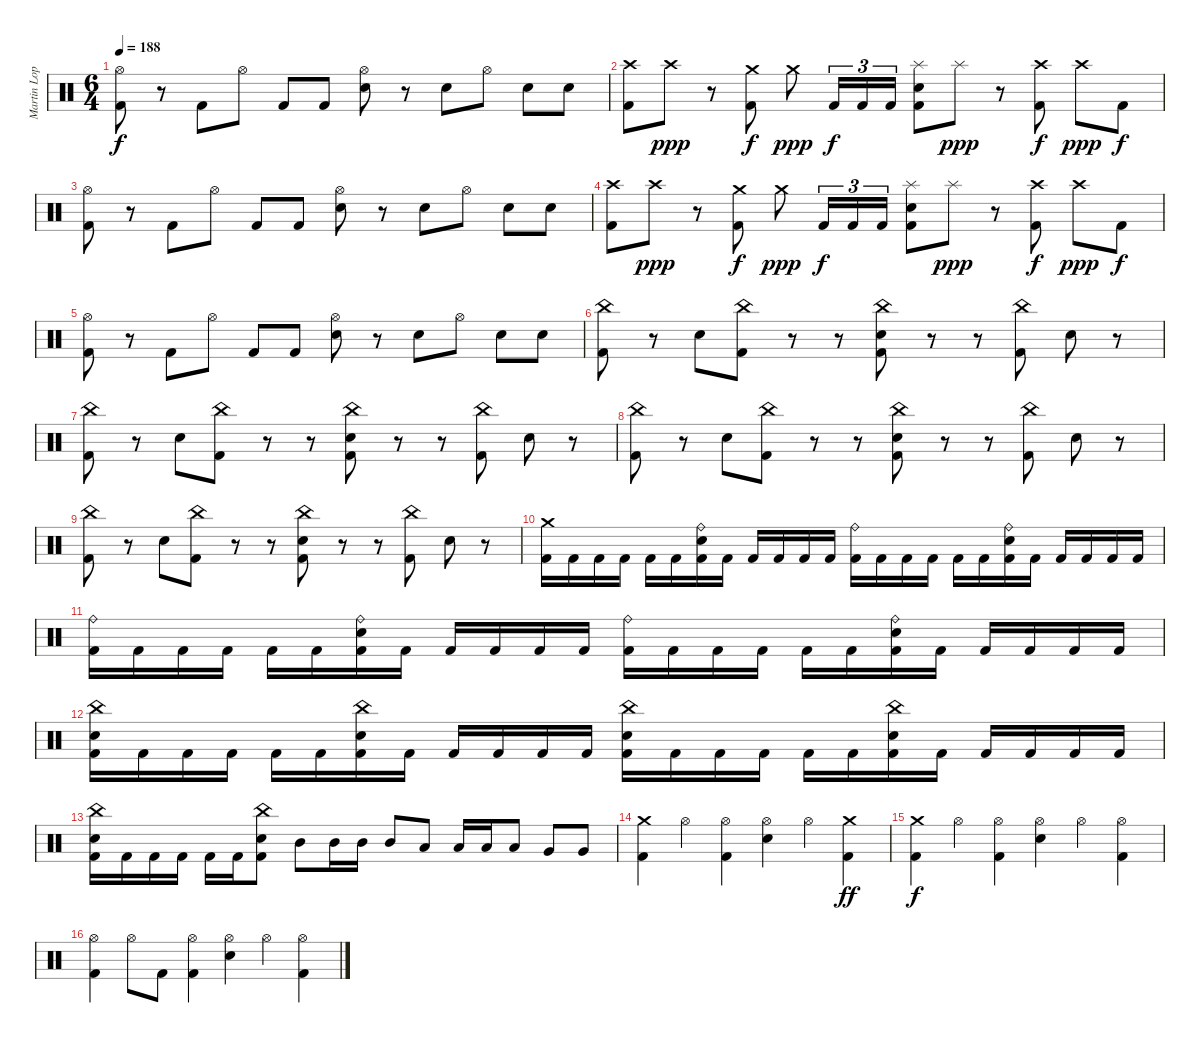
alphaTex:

\track ("Martin Lopez" "Martin Lop") {mute instrument percussion}
\staff {score}
\articulation defaults
\ts (6 4)
\tempo 188
\clef neutral
\ks c
("Hi-Hat (open)" "Kick (hit) 2").8{dy f} r.8 "Kick (hit) 2".8 "Hi-Hat (open)".8 "Kick (hit) 2".8 "Kick (hit) 2".8 ("Hi-Hat (open)" "Electric Snare (hit)").8 r.8 "Electric Snare (hit)".8 "Hi-Hat (open)".8 "Electric Snare (hit)".8 "Electric Snare (hit)".8 |
("Crash high (hit)" "Kick (hit) 2").8 "Crash high (hit)".8{dy ppp} r.8 ("Crash medium (hit)" "Kick (hit) 2").8{dy f} "Crash medium (hit)".8{dy ppp} "Kick (hit) 2".16{tu (3 2) dy f} "Kick (hit) 2".16{tu (3 2)} "Kick (hit) 2".16{tu (3 2)} ("Splash (hit)" "Electric Snare (hit)" "Kick (hit) 2").8 "Splash (hit)".8{dy ppp} r.8 ("Crash high (hit)" "Kick (hit) 2").8{dy f} "Crash high (hit)".8{dy ppp} "Kick (hit) 2".8{dy f} |
("Hi-Hat (open)" "Kick (hit) 2").8 r.8 "Kick (hit) 2".8 "Hi-Hat (open)".8 "Kick (hit) 2".8 "Kick (hit) 2".8 ("Hi-Hat (open)" "Electric Snare (hit)").8 r.8 "Electric Snare (hit)".8 "Hi-Hat (open)".8 "Electric Snare (hit)".8 "Electric Snare (hit)".8 |
("Crash high (hit)" "Kick (hit) 2").8 "Crash high (hit)".8{dy ppp} r.8 ("Crash medium (hit)" "Kick (hit) 2").8{dy f} "Crash medium (hit)".8{dy ppp} "Kick (hit) 2".16{tu (3 2) dy f} "Kick (hit) 2".16{tu (3 2)} "Kick (hit) 2".16{tu (3 2)} ("Splash (hit)" "Electric Snare (hit)" "Kick (hit) 2").8 "Splash (hit)".8{dy ppp} r.8 ("Crash high (hit)" "Kick (hit) 2").8{dy f} "Crash high (hit)".8{dy ppp} "Kick (hit) 2".8{dy f} |
("Hi-Hat (open)" "Kick (hit) 2").8 r.8 "Kick (hit) 2".8 "Hi-Hat (open)".8 "Kick (hit) 2".8 "Kick (hit) 2".8 ("Hi-Hat (open)" "Electric Snare (hit)").8 r.8 "Electric Snare (hit)".8 "Hi-Hat (open)".8 "Electric Snare (hit)".8 "Electric Snare (hit)".8 |
("China (hit)" "Kick (hit) 2").8 r.8 "Electric Snare (hit)".8 ("China (hit)" "Kick (hit) 2").8 r.8 r.8 ("China (hit)" "Electric Snare (hit)" "Kick (hit) 2").8 r.8 r.8 ("China (hit)" "Kick (hit) 2").8 "Electric Snare (hit)".8 r.8 |
("China (hit)" "Kick (hit) 2").8 r.8 "Electric Snare (hit)".8 ("China (hit)" "Kick (hit) 2").8 r.8 r.8 ("China (hit)" "Electric Snare (hit)" "Kick (hit) 2").8 r.8 r.8 ("China (hit)" "Kick (hit) 2").8 "Electric Snare (hit)".8 r.8 |
("China (hit)" "Kick (hit) 2").8 r.8 "Electric Snare (hit)".8 ("China (hit)" "Kick (hit) 2").8 r.8 r.8 ("China (hit)" "Electric Snare (hit)" "Kick (hit) 2").8 r.8 r.8 ("China (hit)" "Kick (hit) 2").8 "Electric Snare (hit)".8 r.8 |
("China (hit)" "Kick (hit) 2").8 r.8 "Electric Snare (hit)".8 ("China (hit)" "Kick (hit) 2").8 r.8 r.8 ("China (hit)" "Electric Snare (hit)" "Kick (hit) 2").8 r.8 r.8 ("China (hit)" "Kick (hit) 2").8 "Electric Snare (hit)".8 r.8 |
("Crash medium (hit)" "Kick (hit) 2").16 "Kick (hit) 2".16 "Kick (hit) 2".16 "Kick (hit) 2".16 "Kick (hit) 2".16 "Kick (hit) 2".16 ("Ride (bell)" "Electric Snare (hit)" "Kick (hit) 2").16 "Kick (hit) 2".16 "Kick (hit) 2".16 "Kick (hit) 2".16 "Kick (hit) 2".16 "Kick (hit) 2".16 ("Ride (bell)" "Kick (hit) 2").16 "Kick (hit) 2".16 "Kick (hit) 2".16 "Kick (hit) 2".16 "Kick (hit) 2".16 "Kick (hit) 2".16 ("Ride (bell)" "Electric Snare (hit)" "Kick (hit) 2").16 "Kick (hit) 2".16 "Kick (hit) 2".16 "Kick (hit) 2".16 "Kick (hit) 2".16 "Kick (hit) 2".16 |
("Ride (bell)" "Kick (hit) 2").16 "Kick (hit) 2".16 "Kick (hit) 2".16 "Kick (hit) 2".16 "Kick (hit) 2".16 "Kick (hit) 2".16 ("Ride (bell)" "Electric Snare (hit)" "Kick (hit) 2").16 "Kick (hit) 2".16 "Kick (hit) 2".16 "Kick (hit) 2".16 "Kick (hit) 2".16 "Kick (hit) 2".16 ("Ride (bell)" "Kick (hit) 2").16 "Kick (hit) 2".16 "Kick (hit) 2".16 "Kick (hit) 2".16 "Kick (hit) 2".16 "Kick (hit) 2".16 ("Ride (bell)" "Electric Snare (hit)" "Kick (hit) 2").16 "Kick (hit) 2".16 "Kick (hit) 2".16 "Kick (hit) 2".16 "Kick (hit) 2".16 "Kick (hit) 2".16 |
("China (hit)" "Electric Snare (hit)" "Kick (hit) 2").16 "Kick (hit) 2".16 "Kick (hit) 2".16 "Kick (hit) 2".16 "Kick (hit) 2".16 "Kick (hit) 2".16 ("China (hit)" "Electric Snare (hit)" "Kick (hit) 2").16 "Kick (hit) 2".16 "Kick (hit) 2".16 "Kick (hit) 2".16 "Kick (hit) 2".16 "Kick (hit) 2".16 ("China (hit)" "Electric Snare (hit)" "Kick (hit) 2").16 "Kick (hit) 2".16 "Kick (hit) 2".16 "Kick (hit) 2".16 "Kick (hit) 2".16 "Kick (hit) 2".16 ("China (hit)" "Electric Snare (hit)" "Kick (hit) 2").16 "Kick (hit) 2".16 "Kick (hit) 2".16 "Kick (hit) 2".16 "Kick (hit) 2".16 "Kick (hit) 2".16 |
("China (hit)" "Electric Snare (hit)" "Kick (hit) 2").16 "Kick (hit) 2".16 "Kick (hit) 2".16 "Kick (hit) 2".16 "Kick (hit) 2".16 "Kick (hit) 2".16 ("China (hit)" "Electric Snare (hit)" "Kick (hit) 2").8 "Mid Tom (hit)".8 "Mid Tom (hit)".16 "Mid Tom (hit)".16 "Mid Tom (hit)".8 "Low Tom (hit)".8 "Low Tom (hit)".16 "Low Tom (hit)".16 "Low Tom (hit)".8 "Very Low Tom (hit)".8 "Very Low Tom (hit)".8 |
("Crash medium (hit)" "Kick (hit) 2").4 "Hi-Hat (open)".4 ("Hi-Hat (open)" "Kick (hit) 2").4 ("Hi-Hat (open)" "Electric Snare (hit)").4 "Hi-Hat (open)".4 ("Crash medium (hit)" "Kick (hit) 2").4{dy ff} |
("Crash medium (hit)" "Kick (hit) 2").4{dy f} "Hi-Hat (open)".4 ("Hi-Hat (open)" "Kick (hit) 2").4 ("Hi-Hat (open)" "Electric Snare (hit)").4 "Hi-Hat (open)".4 ("Hi-Hat (open)" "Kick (hit) 2").4 |
("Hi-Hat (open)" "Kick (hit) 2").4 "Hi-Hat (open)".8 "Kick (hit) 2".8 ("Hi-Hat (open)" "Kick (hit) 2").4 ("Hi-Hat (open)" "Electric Snare (hit)").4 "Hi-Hat (open)".4 ("Hi-Hat (open)" "Kick (hit) 2").4
